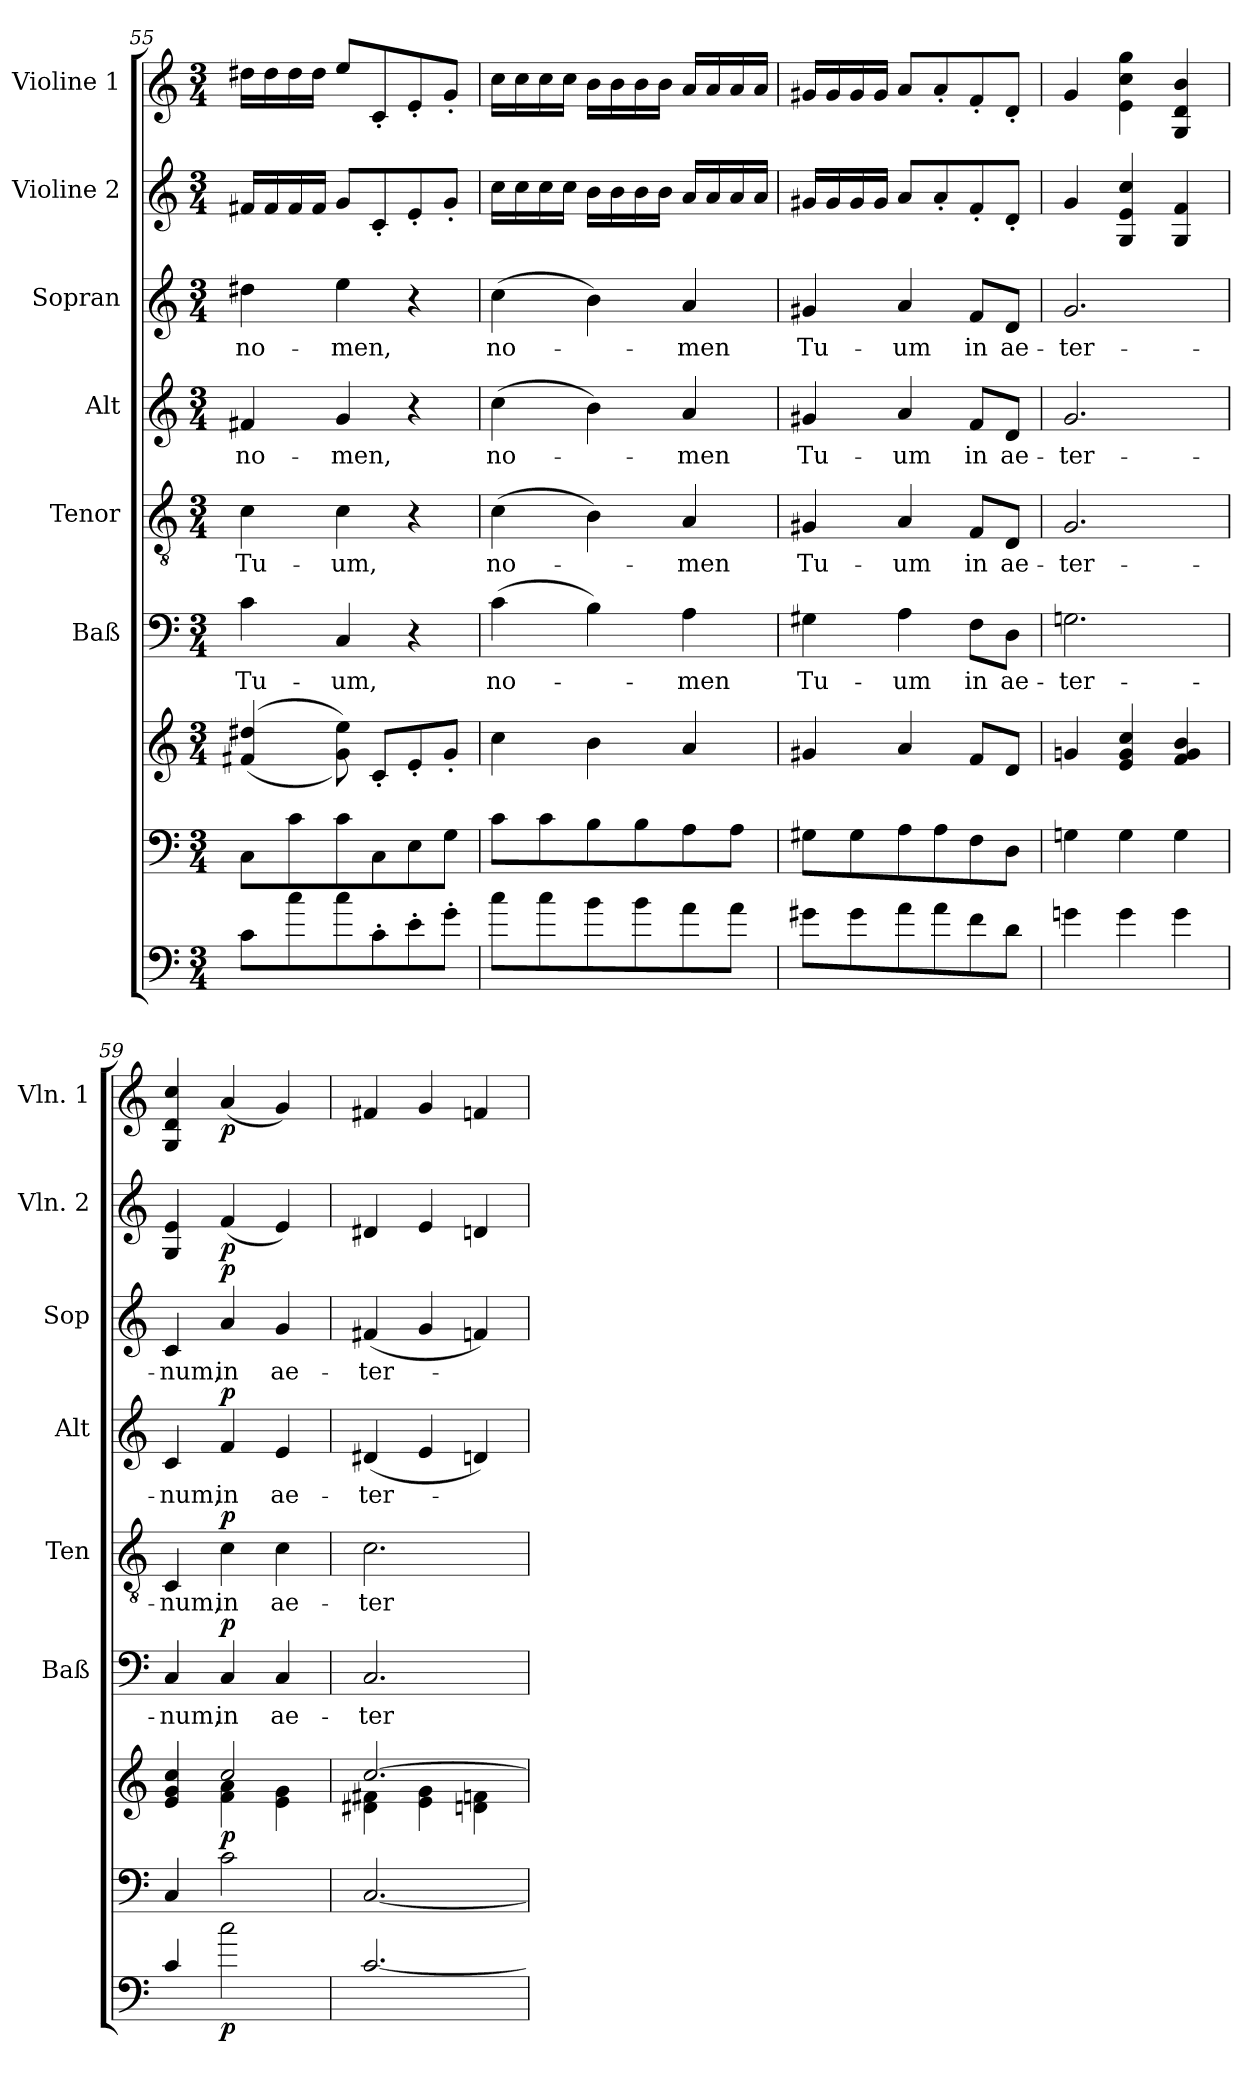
**kern	**dynam	**kern	**kern	**dynam	**kern	**text	**dynam	**kern	**text	**dynam	**kern	**text	**dynam	**kern	**text	**dynam	**kern	**dynam	**kern	**dynam
*part8	*part8	*part7	*part7	*part7	*part6	*part6	*part6	*part5	*part5	*part5	*part4	*part4	*part4	*part3	*part3	*part3	*part2	*part2	*part1	*part1
*staff9	*staff9	*staff8	*staff7	*staff7/8	*staff6	*staff6	*staff6	*staff5	*staff5	*staff5	*staff4	*staff4	*staff4	*staff3	*staff3	*staff3	*staff2	*staff2	*staff1	*staff1
*	*	*	*	*	*I"Baß	*	*	*I"Tenor	*	*	*I"Alt	*	*	*I"Sopran	*	*	*I"Violine 2	*	*I"Violine 1	*
*	*	*	*	*	*I'Baß	*	*	*I'Ten	*	*	*I'Alt	*	*	*I'Sop	*	*	*I'Vln. 2	*	*I'Vln. 1	*
*clefF4	*	*clefF4	*clefG2	*	*clefF4	*	*	*clefGv2	*	*	*clefG2	*	*	*clefG2	*	*	*clefG2	*	*clefG2	*
*ITrd7c12	*	*	*	*	*	*	*	*	*	*	*	*	*	*	*	*	*	*	*	*
*k[]	*	*k[]	*k[]	*	*k[]	*	*	*k[]	*	*	*k[]	*	*	*k[]	*	*	*k[]	*	*k[]	*
*C:	*	*C:	*C:	*	*C:	*	*	*C:	*	*	*C:	*	*	*C:	*	*	*C:	*	*C:	*
*M3/4	*	*M3/4	*M3/4	*	*M3/4	*	*	*M3/4	*	*	*M3/4	*	*	*M3/4	*	*	*M3/4	*	*M3/4	*
=55	=55	=55	=55	=55	=55	=55	=55	=55	=55	=55	=55	=55	=55	=55	=55	=55	=55	=55	=55	=55
!	!	!	!	!	!	!LO:LY:b	!	!	!LO:LY:b	!	!	!LO:LY:b	!	!	!LO:LY:b	!	!	!	!	!
8C\L	.	8C\L	(<(4f#X/ 4dd#X/	.	4c\	Tu-	.	4c\	Tu-	.	4f#X/	no-	.	4dd#X\	no-	.	16f#X/LL	.	16dd#X\LL	.
.	.	.	.	.	.	.	.	.	.	.	.	.	.	.	.	.	16f#/	.	16dd#\	.
8c\	.	8c\	.	.	.	.	.	.	.	.	.	.	.	.	.	.	16f#/	.	16dd#\	.
.	.	.	.	.	.	.	.	.	.	.	.	.	.	.	.	.	16f#/JJ	.	16dd#\JJ	.
!	!	!	!	!	!	!LO:LY:b	!	!	!LO:LY:b	!	!	!LO:LY:b	!	!	!LO:LY:b	!	!	!	!	!
8c\	.	8c\	8g\ 8ee\))	.	4C/	-um,	.	4c\	-um,	.	4g/	-men,	.	4ee\	-men,	.	8g/L	.	8ee/L	.
8C'>\	.	8C\	8c'</L	.	.	.	.	.	.	.	.	.	.	.	.	.	8c'</	.	8c'</	.
8E'>\	.	8E\	8e'</	.	4r	.	.	4r	.	.	4r	.	.	4r	.	.	8e'</	.	8e'</	.
8G'>\J	.	8G\J	8g'</J	.	.	.	.	.	.	.	.	.	.	.	.	.	8g'</J	.	8g'</J	.
=56	=56	=56	=56	=56	=56	=56	=56	=56	=56	=56	=56	=56	=56	=56	=56	=56	=56	=56	=56	=56
!	!	!	!	!	!	!LO:LY:b	!	!	!LO:LY:b	!	!	!LO:LY:b	!	!	!LO:LY:b	!	!	!	!	!
8c\L	.	8c\L	4cc\	.	(>4c\	no-	.	(>4c\	no-	.	(>4cc\	no-	.	(>4cc\	no-	.	16cc\LL	.	16cc\LL	.
.	.	.	.	.	.	.	.	.	.	.	.	.	.	.	.	.	16cc\	.	16cc\	.
8c\	.	8c\	.	.	.	.	.	.	.	.	.	.	.	.	.	.	16cc\	.	16cc\	.
.	.	.	.	.	.	.	.	.	.	.	.	.	.	.	.	.	16cc\JJ	.	16cc\JJ	.
8B\	.	8B\	4b\	.	4B\)	.	.	4B\)	.	.	4b\)	.	.	4b\)	.	.	16b\LL	.	16b\LL	.
.	.	.	.	.	.	.	.	.	.	.	.	.	.	.	.	.	16b\	.	16b\	.
8B\	.	8B\	.	.	.	.	.	.	.	.	.	.	.	.	.	.	16b\	.	16b\	.
.	.	.	.	.	.	.	.	.	.	.	.	.	.	.	.	.	16b\JJ	.	16b\JJ	.
!	!	!	!	!	!	!LO:LY:b	!	!	!LO:LY:b	!	!	!LO:LY:b	!	!	!LO:LY:b	!	!	!	!	!
8A\	.	8A\	4a/	.	4A\	-men	.	4A/	-men	.	4a/	-men	.	4a/	-men	.	16a/LL	.	16a/LL	.
.	.	.	.	.	.	.	.	.	.	.	.	.	.	.	.	.	16a/	.	16a/	.
8A\J	.	8A\J	.	.	.	.	.	.	.	.	.	.	.	.	.	.	16a/	.	16a/	.
.	.	.	.	.	.	.	.	.	.	.	.	.	.	.	.	.	16a/JJ	.	16a/JJ	.
!!LO:PB:g=z
=57	=57	=57	=57	=57	=57	=57	=57	=57	=57	=57	=57	=57	=57	=57	=57	=57	=57	=57	=57	=57
!	!	!	!	!	!	!LO:LY:b	!	!	!LO:LY:b	!	!	!LO:LY:b	!	!	!LO:LY:b	!	!	!	!	!
8G#X\L	.	8G#X\L	4g#X/	.	4G#X\	Tu-	.	4G#X/	Tu-	.	4g#X/	Tu-	.	4g#X/	Tu-	.	16g#X/LL	.	16g#X/LL	.
.	.	.	.	.	.	.	.	.	.	.	.	.	.	.	.	.	16g#/	.	16g#/	.
8G#\	.	8G#\	.	.	.	.	.	.	.	.	.	.	.	.	.	.	16g#/	.	16g#/	.
.	.	.	.	.	.	.	.	.	.	.	.	.	.	.	.	.	16g#/JJ	.	16g#/JJ	.
!	!	!	!	!	!	!LO:LY:b	!	!	!LO:LY:b	!	!	!LO:LY:b	!	!	!LO:LY:b	!	!	!	!	!
8A\	.	8A\	4a/	.	4A\	-um	.	4A/	-um	.	4a/	-um	.	4a/	-um	.	8a/L	.	8a/L	.
8A\	.	8A\	.	.	.	.	.	.	.	.	.	.	.	.	.	.	8a'</	.	8a'</	.
!	!	!	!	!	!	!LO:LY:b	!	!	!LO:LY:b	!	!	!LO:LY:b	!	!	!LO:LY:b	!	!	!	!	!
8F\	.	8F\	8f/L	.	8F\L	in	.	8F/L	in	.	8f/L	in	.	8f/L	in	.	8f'</	.	8f'</	.
!	!	!	!	!	!	!LO:LY:b	!	!	!LO:LY:b	!	!	!LO:LY:b	!	!	!LO:LY:b	!	!	!	!	!
8D\J	.	8D\J	8d/J	.	8D\J	ae-	.	8D/J	ae-	.	8d/J	ae-	.	8d/J	ae-	.	8d'</J	.	8d'</J	.
=58	=58	=58	=58	=58	=58	=58	=58	=58	=58	=58	=58	=58	=58	=58	=58	=58	=58	=58	=58	=58
!	!	!	!	!	!	!LO:LY:b	!	!	!LO:LY:b	!	!	!LO:LY:b	!	!	!LO:LY:b	!	!	!	!	!
4Gn\	.	4Gn\	4gn/	.	2.Gn\	-ter-	.	2.G/	-ter-	.	2.g/	-ter-	.	2.g/	-ter-	.	4g/	.	4g/	.
4G\	.	4G\	4e/ 4g/ 4cc/	.	.	.	.	.	.	.	.	.	.	.	.	.	4G/ 4e/ 4cc/	.	4e\ 4cc\ 4gg\	.
4G\	.	4G\	4f/ 4g/ 4b/	.	.	.	.	.	.	.	.	.	.	.	.	.	4G/ 4f/	.	4G/ 4d/ 4b/	.
=59	=59	=59	=59	=59	=59	=59	=59	=59	=59	=59	=59	=59	=59	=59	=59	=59	=59	=59	=59	=59
*	*	*	*^	*	*	*	*	*	*	*	*	*	*	*	*	*	*	*	*	*
!	!	!	!	!	!	!	!LO:LY:b	!	!	!LO:LY:b	!	!	!LO:LY:b	!	!	!LO:LY:b	!	!	!	!	!
4C/	.	4C/	4e/ 4g/ 4cc/	4ryy	.	4C/	-num,	.	4C/	-num,	.	4c/	-num,	.	4c/	-num,	.	4G/ 4e/	.	4G/ 4d/ 4cc/	.
!	!LO:DY:b	!	!	!	!LO:DY:a=2	!	!LO:LY:b	!LO:DY:a	!	!LO:LY:b	!LO:DY:a	!	!LO:LY:b	!LO:DY:a	!	!LO:LY:b	!LO:DY:a	!	!LO:DY:b	!	!LO:DY:b
2c\	p	2c\	2cc/	4f\ 4a\	p	4C/	in	p	4c\	in	p	4f/	in	p	4a/	in	p	(<4f/	p	(<4a/	p
!	!	!	!	!	!	!	!LO:LY:b	!	!	!LO:LY:b	!	!	!LO:LY:b	!	!	!LO:LY:b	!	!	!	!	!
.	.	.	.	4e\ 4g\	.	4C/	ae-	.	4c\	ae-	.	4e/	ae-	.	4g/	ae-	.	4e/)	.	4g/)	.
=60	=60	=60	=60	=60	=60	=60	=60	=60	=60	=60	=60	=60	=60	=60	=60	=60	=60	=60	=60	=60	=60
!	!	!	!	!	!	!	!LO:LY:b	!	!	!LO:LY:b	!	!	!LO:LY:b	!	!	!LO:LY:b	!	!	!	!	!
[2.C/	.	[2.C/	[>2.cc/	4d#X\ 4f#X\	.	2.C/	-ter-	.	2.c\	-ter-	.	(<4d#X/	-ter-	.	(<4f#X/	-ter-	.	4d#X/	.	4f#X/	.
.	.	.	.	4e\ 4g\	.	.	.	.	.	.	.	4e/	.	.	4g/	.	.	4e/	.	4g/	.
.	.	.	.	4dn\ 4fn\	.	.	.	.	.	.	.	4dn/)	.	.	4fn/)	.	.	4dn/	.	4fn/	.
*	*	*	*v	*v	*	*	*	*	*	*	*	*	*	*	*	*	*	*	*	*	*
=	=	=	=	=	=	=	=	=	=	=	=	=	=	=	=	=	=	=	=	=
*-	*-	*-	*-	*-	*-	*-	*-	*-	*-	*-	*-	*-	*-	*-	*-	*-	*-	*-	*-	*-
